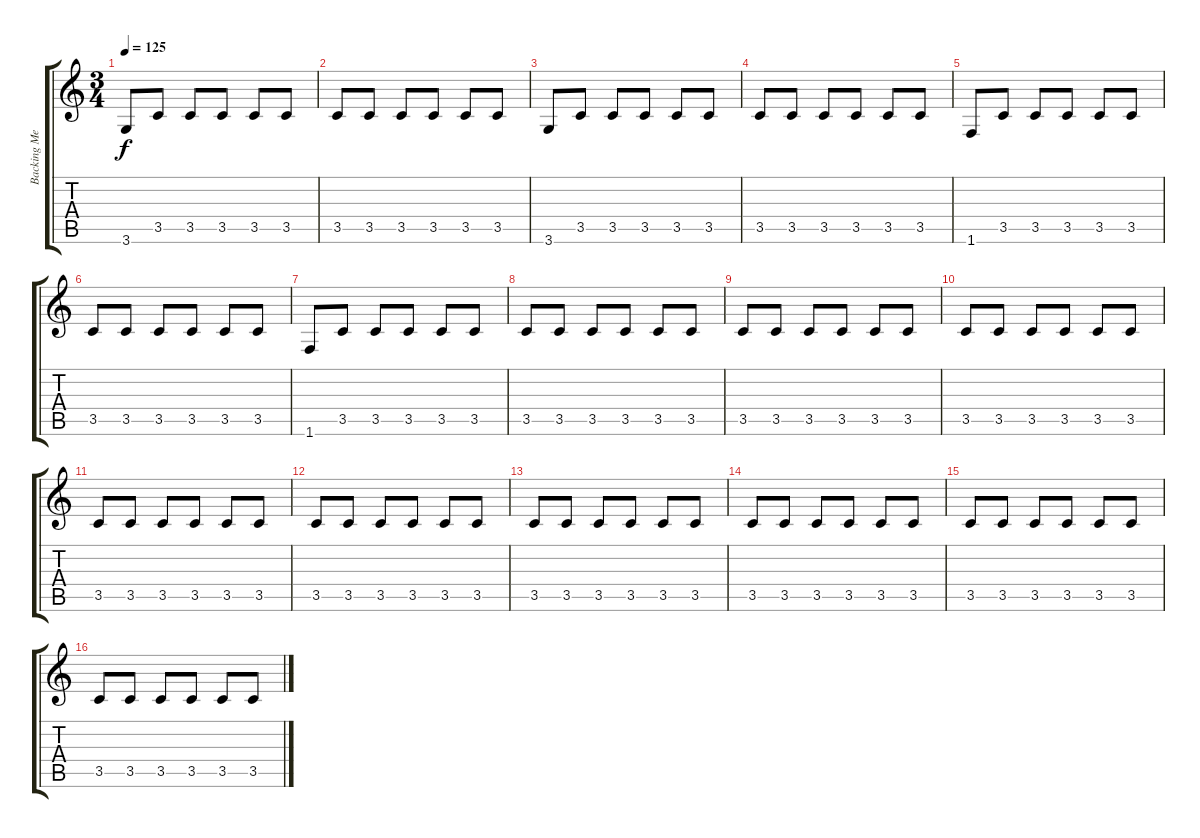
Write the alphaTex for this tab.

\track ("Backing Melody" "Backing Me") {instrument electricguitarjazz}
\staff {score tabs}
\tuning (E4 B3 G3 D3 A2 E2) {hide}
\ts (3 4)
\tempo 125
\clef g2
\ks c
3.6.8{dy f} 3.5.8 3.5.8 3.5.8 3.5.8 3.5.8 |
3.5.8 3.5.8 3.5.8 3.5.8 3.5.8 3.5.8 |
3.6.8 3.5.8 3.5.8 3.5.8 3.5.8 3.5.8 |
3.5.8 3.5.8 3.5.8 3.5.8 3.5.8 3.5.8 |
1.6.8 3.5.8 3.5.8 3.5.8 3.5.8 3.5.8 |
3.5.8 3.5.8 3.5.8 3.5.8 3.5.8 3.5.8 |
1.6.8 3.5.8 3.5.8 3.5.8 3.5.8 3.5.8 |
3.5.8 3.5.8 3.5.8 3.5.8 3.5.8 3.5.8 |
3.5.8 3.5.8 3.5.8 3.5.8 3.5.8 3.5.8 |
3.5.8 3.5.8 3.5.8 3.5.8 3.5.8 3.5.8 |
3.5.8 3.5.8 3.5.8 3.5.8 3.5.8 3.5.8 |
3.5.8 3.5.8 3.5.8 3.5.8 3.5.8 3.5.8 |
3.5.8 3.5.8 3.5.8 3.5.8 3.5.8 3.5.8 |
3.5.8 3.5.8 3.5.8 3.5.8 3.5.8 3.5.8 |
3.5.8 3.5.8 3.5.8 3.5.8 3.5.8 3.5.8 |
3.5.8 3.5.8 3.5.8 3.5.8 3.5.8 3.5.8
